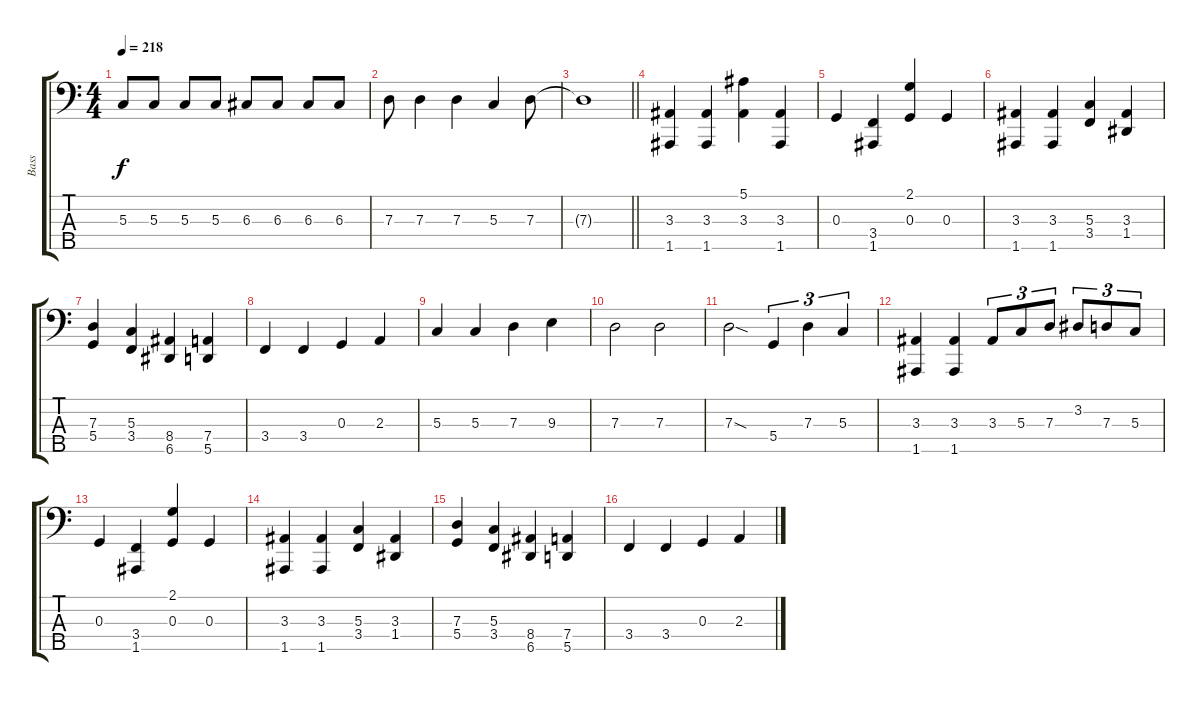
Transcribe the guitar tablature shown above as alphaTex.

\track ("Bass" "Bass") {instrument electricbasspick}
\staff {score tabs}
\tuning (F2 C2 G1 D1 A0) {hide}
\ts (4 4)
\tempo 218
\clef f4
\ks c
5.3.8{dy f} 5.3.8 5.3.8 5.3.8 6.3.8 6.3.8 6.3.8 6.3.8 |
7.3.8 7.3.4 7.3.4 5.3.4 7.3.8 |
\barLineRight lightlight
7.3{t}.1 |
(3.3 1.5).4 (3.3 1.5).4 (5.1 3.3).4 (3.3 1.5).4 |
0.3.4 (3.4 1.5).4 (2.1 0.3).4 0.3.4 |
(3.3 1.5).4 (3.3 1.5).4 (5.3 3.4).4 (3.3 1.4).4 |
(7.3 5.4).4 (5.3 3.4).4 (8.4 6.5).4 (7.4 5.5).4 |
3.4.4 3.4.4 0.3.4 2.3.4 |
5.3.4 5.3.4 7.3.4 9.3.4 |
7.3.2 7.3.2 |
7.3{sod}.2 5.4.4{tu (3 2)} 7.3.4{tu (3 2)} 5.3.4{tu (3 2)} |
(3.3 1.5).4 (3.3 1.5).4 3.3.8{tu (3 2)} 5.3.8{tu (3 2)} 7.3.8{tu (3 2)} 3.2.8{tu (3 2)} 7.3.8{tu (3 2)} 5.3.8{tu (3 2)} |
0.3.4 (3.4 1.5).4 (2.1 0.3).4 0.3.4 |
(3.3 1.5).4 (3.3 1.5).4 (5.3 3.4).4 (3.3 1.4).4 |
(7.3 5.4).4 (5.3 3.4).4 (8.4 6.5).4 (7.4 5.5).4 |
3.4.4 3.4.4 0.3.4 2.3.4
